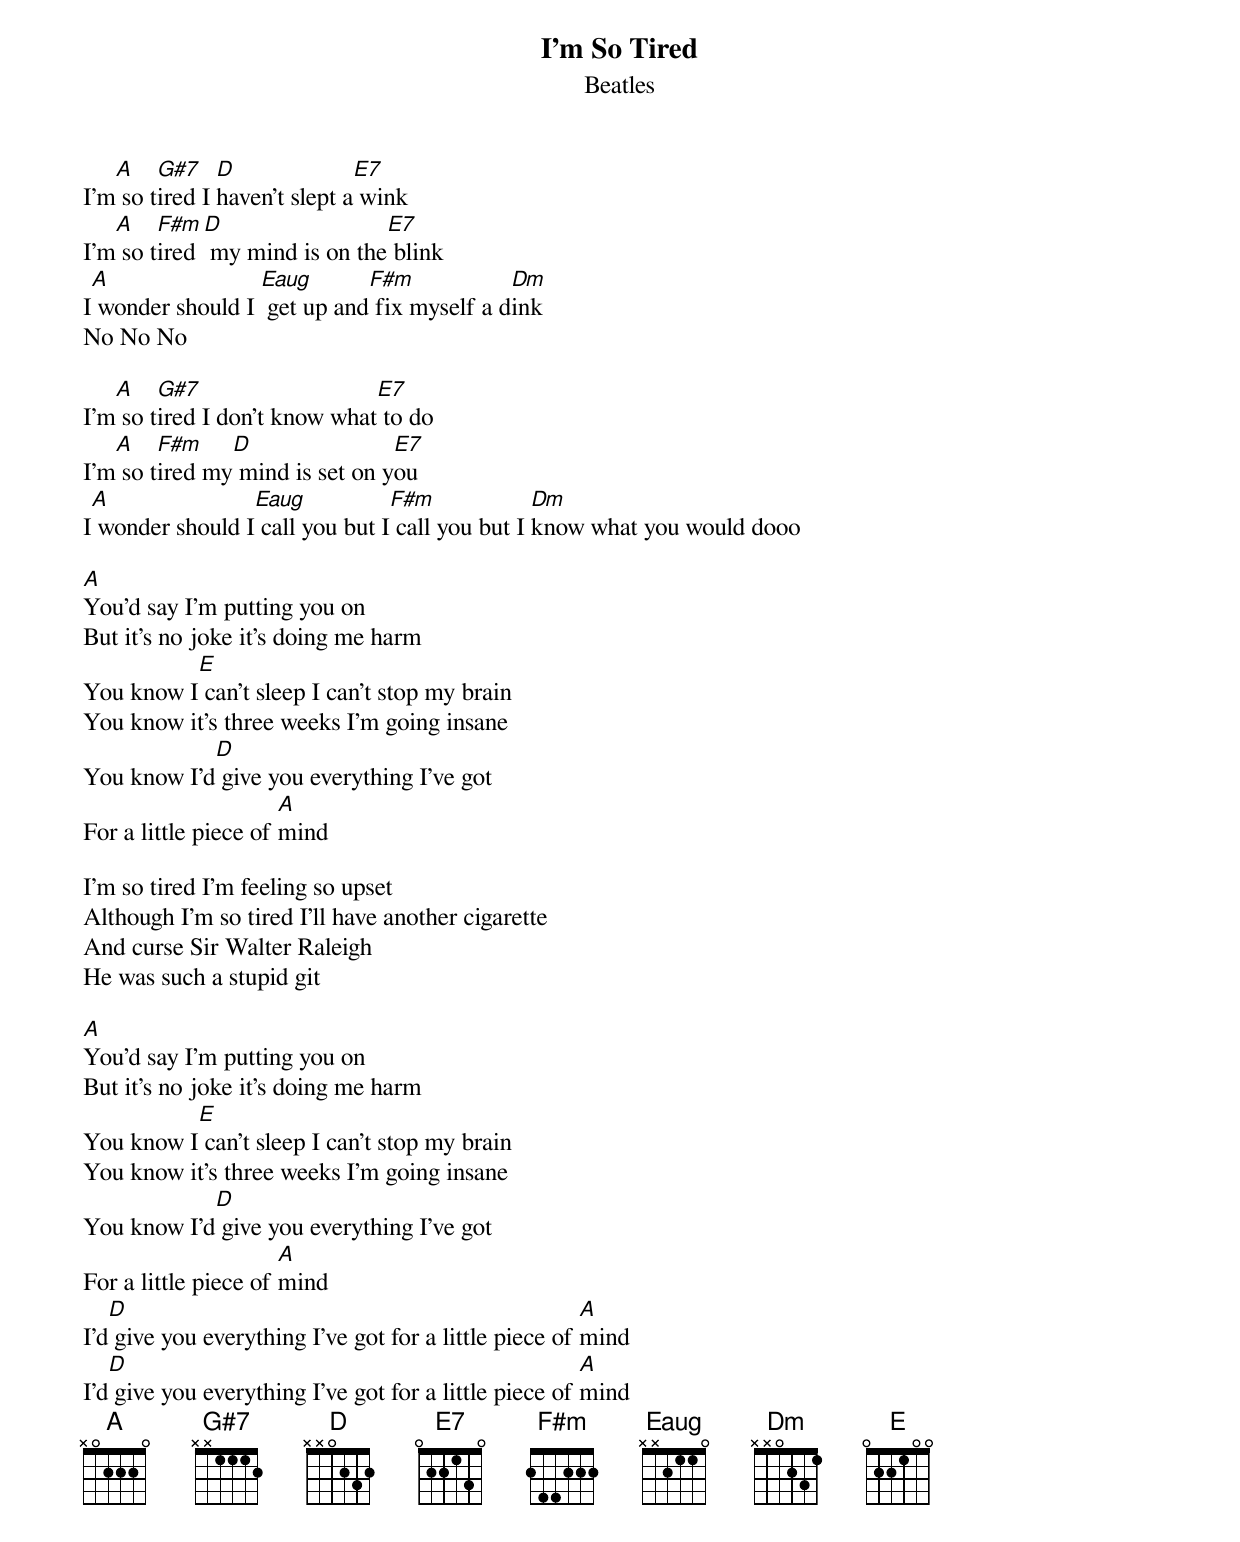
{title:I'm So Tired}
{subtitle:Beatles}
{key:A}

I'm[A] so t[G#7]ired I [D]haven't slept a[E7] wink
I'm[A] so t[F#m]ired [D] my mind is on the[E7] blink
I[A] wonder should I [Eaug] get up and[F#m] fix myself a d[Dm]ink
No No No

I'm[A] so t[G#7]ired I don't know what[E7] to do
I'm[A] so t[F#m]ired my[D] mind is set on y[E7]ou
I[A] wonder should I[Eaug] call you but I[F#m] call you but I [Dm]know what you would dooo

[A]You'd say I'm putting you on
But it's no joke it's doing me harm
You know I[E] can't sleep I can't stop my brain
You know it's three weeks I'm going insane
You know I'd[D] give you everything I've got
For a little piece of [A]mind

I'm so tired I'm feeling so upset
Although I'm so tired I'll have another cigarette
And curse Sir Walter Raleigh
He was such a stupid git

[A]You'd say I'm putting you on
But it's no joke it's doing me harm
You know I[E] can't sleep I can't stop my brain
You know it's three weeks I'm going insane
You know I'd[D] give you everything I've got
For a little piece of [A]mind
I'd[D] give you everything I've got for a little piece of [A]mind
I'd[D] give you everything I've got for a little piece of [A]mind
